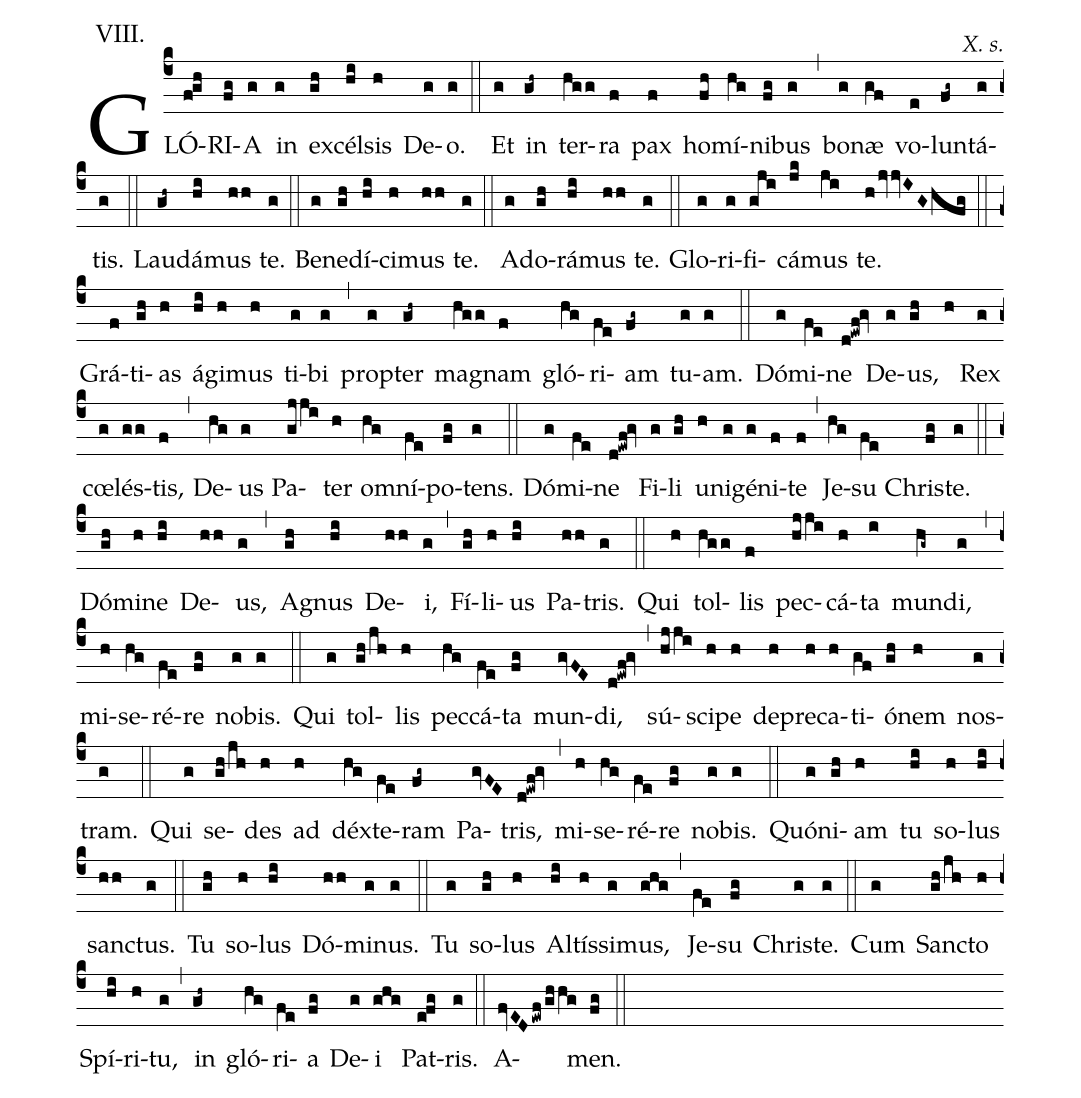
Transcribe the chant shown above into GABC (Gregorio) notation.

annotation:VIII.;
commentary:X. s.;
office-part:Kyriale;
%%
(c4) GLÓ(f!gh)RI(fg)A(g) in(g) ex(gh)cél(hi)sis(h) De(g)o.(g) (::) Et(g) in(gh~) ter(hgg)ra(f) pax(f) ho(fh)mí(hg)ni(fg)bus(g) (,) bo(g)næ(gf) vo(e)lun(fg~)tá(g)tis.(g) (::) Lau(gh~)dá(hi)mus(hh) te.(g) (::) Be(g)ne(gh)dí(hi)ci(h)mus(hh) te.(g) (::) A(g)do(gh)rá(hi)mus(hh) te.(g) (::) Glo(g)ri(g)fi(gji)cá(jk)mus(ji) te.(h/jvvIGhfg) (::) Grá(f)ti(gh)as(h) á(hi)gi(h)mus(h) ti(g)bi(g) (,) prop(g)ter(gh~) ma(hgg)gnam(f) gló(hg)ri(fe)am(fg~) tu(g)am.(g) (::) Dó(g)mi(fe)ne(d!ewf!gv) De(g)us,(gh) (h) Rex(g) cœ(g)lés(gg)tis,(f) (,) De(hg)us(g) Pa(gjji)ter(h) om(hg)ní(fe)po(fg)tens.(g) (::) Dó(g)mi(fe)ne(d!ewf!gv) Fi(g)li(gh) u(h)ni(g)gé(g)ni(f)te(f) (,) Je(hg)su(fe) Chris(fg)te.(g) (::) Dó(gh)mi(h)ne(hi) De(hh)us,(g) (,) A(gh)gnus(hi) De(hh)i,(g) (,) Fí(gh)li(h)us(hi) Pa(hh)tris.(g) (::) Qui(h) tol(hgg)lis(f) pec(hjji)cá(h)ta(i) mun(hg~)di,(g) (,) mi(h)se(hg)ré(fe)re(fg) no(g)bis.(g) (::) Qui(g) tol(gh/jh)lis(h) pec(hg)cá(fe)ta(fg) mun(gvFE)di,(d!ewf!gv) (,) sú(hjji)sci(h)pe(h) de(h)pre(h)ca(h)ti(gf)ó(gh)nem(h) nos(g)tram.(g) (::) Qui(g) se(gh/jh)des(h) ad(h) déx(hg)te(fe)ram(fg~) Pa(gvFE)tris,(d!ewf!gv) (,) mi(h)se(hg)ré(fe)re(fg) no(g)bis.(g) (::) Quó(g)ni(gh)am(h) tu(hi) so(h)lus(hi) san(hh)ctus.(g) (::) Tu(gh) so(h)lus(hi) Dó(hh)mi(g)nus.(g) (::) Tu(g) so(gh)lus(h) Al(hi)tís(h)si(g)mus,(ghg) (,) Je(fe)su(fg) Chris(g)te.(g) (::) Cum(g) San(gh/jh)cto(h) Spí(hi)ri(h)tu,(g) (,) in(gh~) gló(hg)ri(fe)a(fg) De(g)i(ghg) Pat(e!fg)ris.(g) (::) A(fvEDewf/ghhg)men.(fg) (::)
